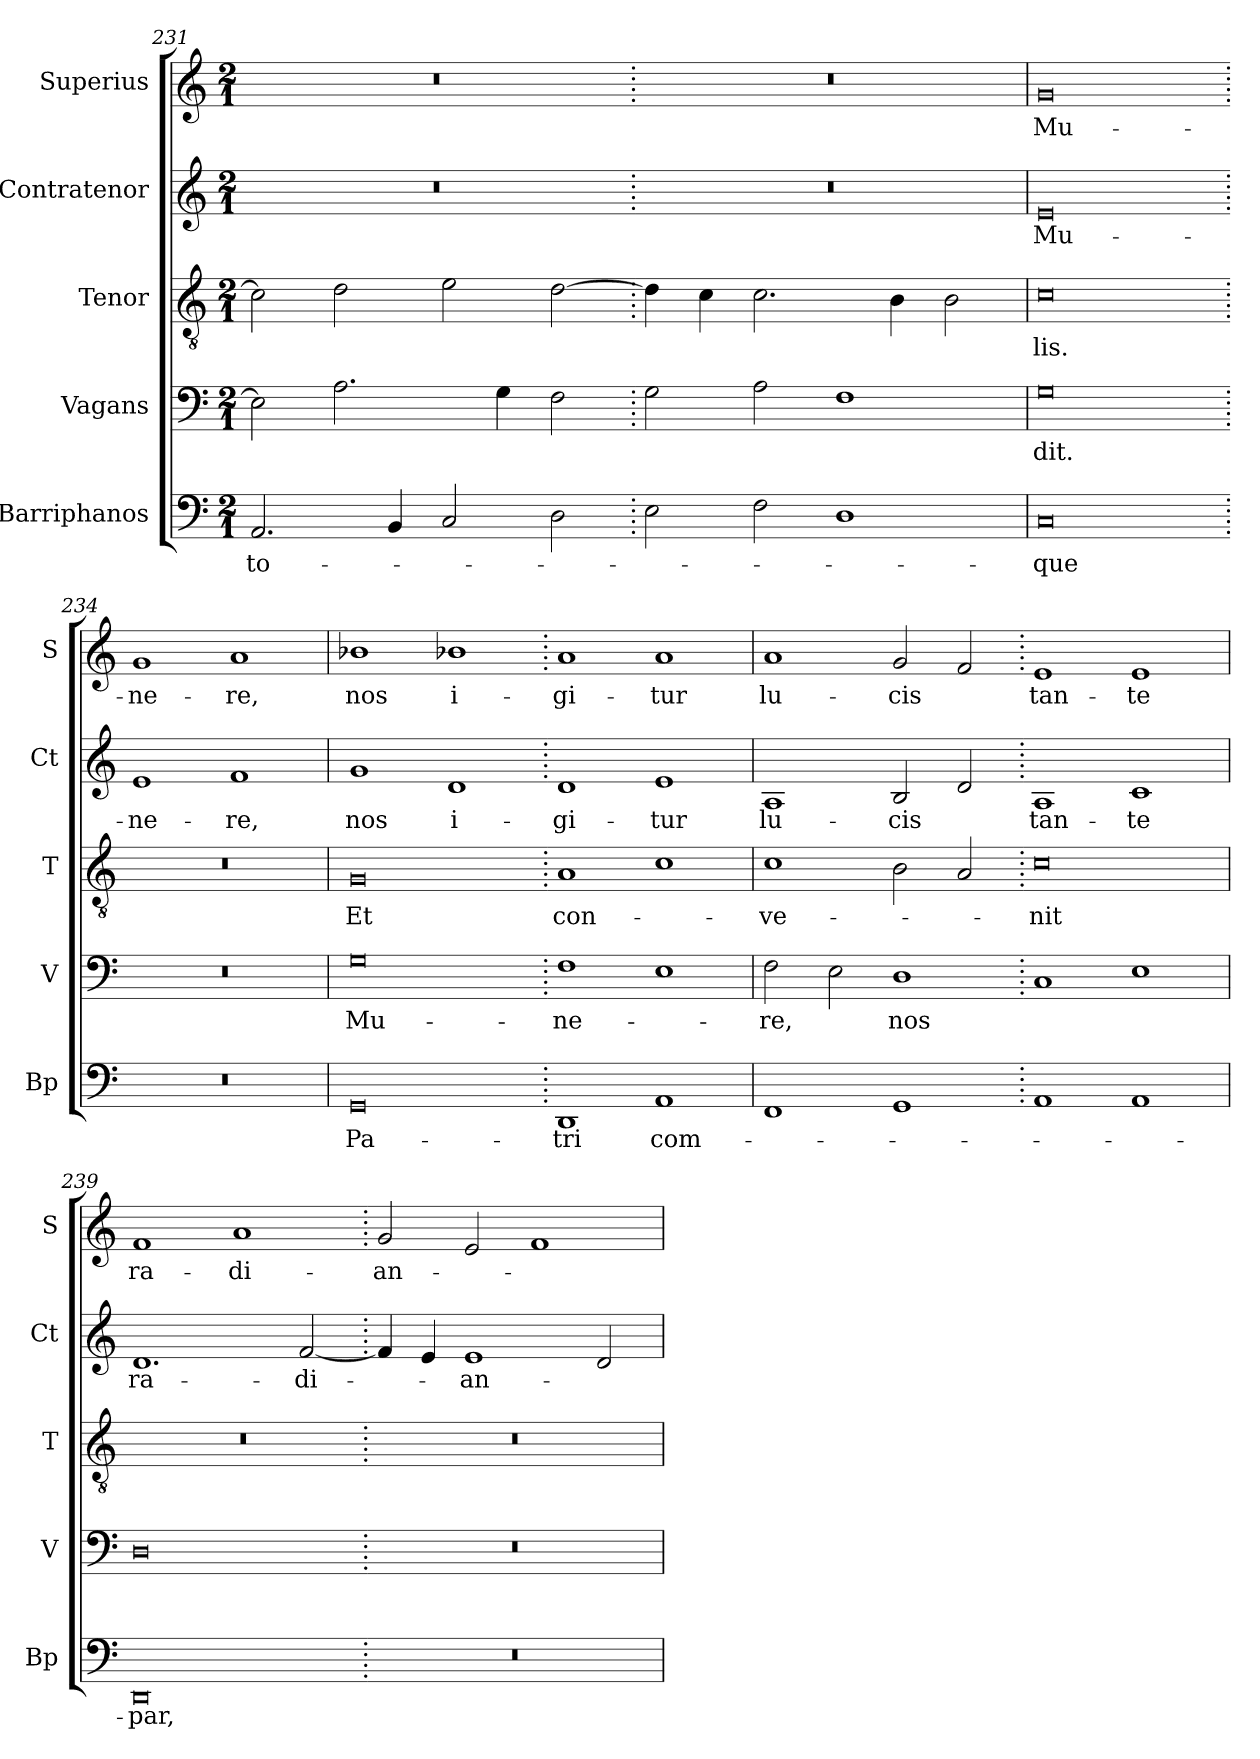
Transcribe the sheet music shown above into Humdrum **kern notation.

**kern	**text	**kern	**text	**kern	**text	**kern	**text	**kern	**text
*part5	*part5	*part4	*part4	*part3	*part3	*part2	*part2	*part1	*part1
*staff5	*staff5	*staff4	*staff4	*staff3	*staff3	*staff2	*staff2	*staff1	*staff1
*I"Barriphanos	*	*I"Vagans	*	*I"Tenor	*	*I"Contratenor	*	*I"Superius	*
*I'Bp	*	*I'V	*	*I'T	*	*I'Ct	*	*I'S	*
*clefF4	*	*clefF4	*	*clefGv2	*	*clefG2	*	*clefG2	*
*k[]	*	*k[]	*	*k[]	*	*k[]	*	*k[]	*
*M2/1	*	*M2/1	*	*M2/1	*	*M2/1	*	*M2/1	*
=231	=231	=231	=231	=231	=231	=231	=231	=231	=231
2.AA/	-to-	2E\]	.	2c\]	.	0r	.	0r	.
.	.	2.A\	.	2d\	.	.	.	.	.
4BB/	.	.	.	.	.	.	.	.	.
2C/	.	.	.	2e\	.	.	.	.	.
.	.	4G\	.	.	.	.	.	.	.
2D\	.	2F\	.	[2d\	.	.	.	.	.
=232.	=232.	=232.	=232.	=232.	=232.	=232.	=232.	=232.	=232.
2E\	.	2G\	.	4d\]	.	0r	.	0r	.
.	.	.	.	4c\	.	.	.	.	.
2F\	.	2A\	.	2.c\	.	.	.	.	.
1D	.	1F	.	.	.	.	.	.	.
.	.	.	.	4B\	.	.	.	.	.
.	.	.	.	2B\	.	.	.	.	.
=233	=233	=233	=233	=233	=233	=233	=233	=233	=233
0C	-que	0G	-dit.	0c	-lis.	0e	Mu-	0g	Mu-
=234.	=234.	=234.	=234.	=234.	=234.	=234.	=234.	=234.	=234.
0r	.	0r	.	0r	.	1e	-ne-	1g	-ne-
.	.	.	.	.	.	1f	-re,	1a	-re,
=235	=235	=235	=235	=235	=235	=235	=235	=235	=235
0GG	Pa-	0G	Mu-	0G	Et	1g	nos	1b-X	nos
.	.	.	.	.	.	1d	i-	1b-X	i-
=236.	=236.	=236.	=236.	=236.	=236.	=236.	=236.	=236.	=236.
1DD	-tri	1F	-ne-	1A	con-	1d	-gi-	1a	-gi-
1AA	com-	1E	.	1c	.	1e	-tur	1a	-tur
=237	=237	=237	=237	=237	=237	=237	=237	=237	=237
1FF	.	2F\	-re,	1c	-ve-	1A	lu-	1a	lu-
.	.	2E\	.	.	.	.	.	.	.
1GG	.	1D	nos	2B\	.	2B/	-cis	2g/	-cis
.	.	.	.	2A/	.	2d/	.	2f/	.
=238.	=238.	=238.	=238.	=238.	=238.	=238.	=238.	=238.	=238.
1AA	.	1C	.	0c	-nit	1A	tan-	1e	tan-
1AA	.	1E	.	.	.	1c	-te	1e	-te
=239	=239	=239	=239	=239	=239	=239	=239	=239	=239
0DD	-par,	0D	.	0r	.	1.d	ra-	1f	ra-
.	.	.	.	.	.	.	.	1a	-di-
.	.	.	.	.	.	[2f/	-di-	.	.
=240.	=240.	=240.	=240.	=240.	=240.	=240.	=240.	=240.	=240.
0r	.	0r	.	0r	.	4f/]	.	2g/	-an-
.	.	.	.	.	.	4e/	.	.	.
.	.	.	.	.	.	1e	-an-	2e/	.
.	.	.	.	.	.	.	.	1f	.
.	.	.	.	.	.	2d/	.	.	.
=	=	=	=	=	=	=	=	=	=
*-	*-	*-	*-	*-	*-	*-	*-	*-	*-
